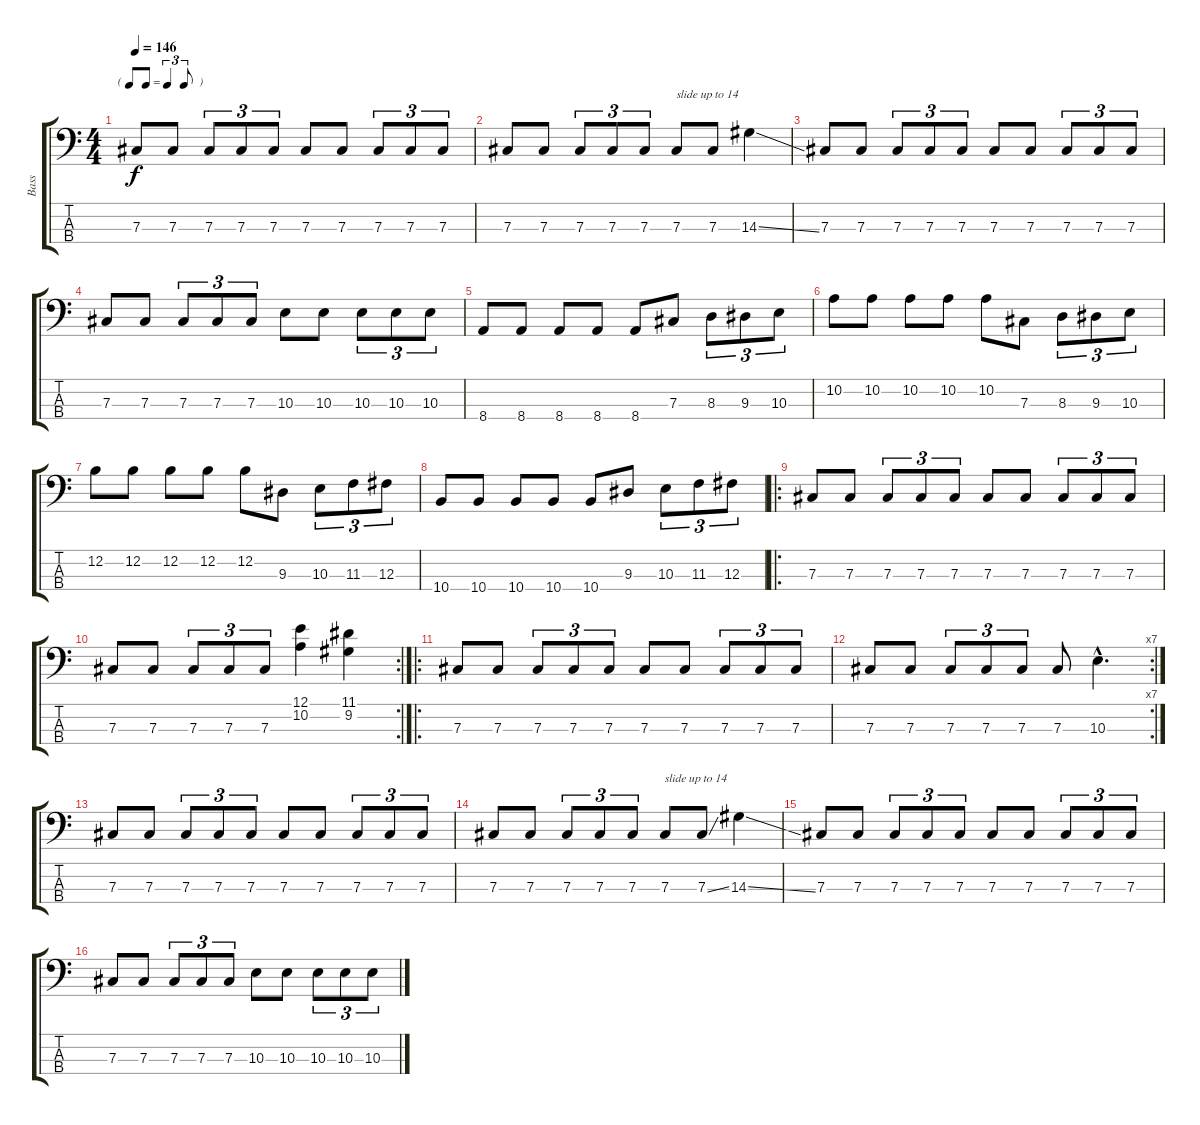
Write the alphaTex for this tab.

\track ("Bass" "Bass") {instrument electricbassfinger}
\staff {score tabs}
\tuning (E2 B1 Gb1 Db1) {hide}
\ts (4 4)
\tf triplet8th
\tempo 146
\clef f4
\ks c
7.3.8{dy f} 7.3.8 7.3.8{tu (3 2)} 7.3.8{tu (3 2)} 7.3.8{tu (3 2)} 7.3.8 7.3.8 7.3.8{tu (3 2)} 7.3.8{tu (3 2)} 7.3.8{tu (3 2)} |
7.3.8 7.3.8 7.3.8{tu (3 2)} 7.3.8{tu (3 2)} 7.3.8{tu (3 2)} 7.3.8{txt "slide up to 14"} 7.3.8 14.3{ss}.4 |
7.3.8 7.3.8 7.3.8{tu (3 2)} 7.3.8{tu (3 2)} 7.3.8{tu (3 2)} 7.3.8 7.3.8 7.3.8{tu (3 2)} 7.3.8{tu (3 2)} 7.3.8{tu (3 2)} |
7.3.8 7.3.8 7.3.8{tu (3 2)} 7.3.8{tu (3 2)} 7.3.8{tu (3 2)} 10.3.8 10.3.8 10.3.8{tu (3 2)} 10.3.8{tu (3 2)} 10.3.8{tu (3 2)} |
8.4.8 8.4.8 8.4.8 8.4.8 8.4.8 7.3.8 8.3.8{tu (3 2)} 9.3.8{tu (3 2)} 10.3.8{tu (3 2)} |
10.2.8 10.2.8 10.2.8 10.2.8 10.2.8 7.3.8 8.3.8{tu (3 2)} 9.3.8{tu (3 2)} 10.3.8{tu (3 2)} |
12.2.8 12.2.8 12.2.8 12.2.8 12.2.8 9.3.8 10.3.8{tu (3 2)} 11.3.8{tu (3 2)} 12.3.8{tu (3 2)} |
10.4.8 10.4.8 10.4.8 10.4.8 10.4.8 9.3.8 10.3.8{tu (3 2)} 11.3.8{tu (3 2)} 12.3.8{tu (3 2)} |
\ro
7.3.8 7.3.8 7.3.8{tu (3 2)} 7.3.8{tu (3 2)} 7.3.8{tu (3 2)} 7.3.8 7.3.8 7.3.8{tu (3 2)} 7.3.8{tu (3 2)} 7.3.8{tu (3 2)} |
\rc 2
7.3.8 7.3.8 7.3.8{tu (3 2)} 7.3.8{tu (3 2)} 7.3.8{tu (3 2)} (12.1 10.2).4 (11.1 9.2).4 |
\ro
7.3.8 7.3.8 7.3.8{tu (3 2)} 7.3.8{tu (3 2)} 7.3.8{tu (3 2)} 7.3.8 7.3.8 7.3.8{tu (3 2)} 7.3.8{tu (3 2)} 7.3.8{tu (3 2)} |
\rc 7
7.3.8 7.3.8 7.3.8{tu (3 2)} 7.3.8{tu (3 2)} 7.3.8{tu (3 2)} 7.3.8 10.3{hac}.4{d} |
7.3.8 7.3.8 7.3.8{tu (3 2)} 7.3.8{tu (3 2)} 7.3.8{tu (3 2)} 7.3.8 7.3.8 7.3.8{tu (3 2)} 7.3.8{tu (3 2)} 7.3.8{tu (3 2)} |
7.3.8 7.3.8 7.3.8{tu (3 2)} 7.3.8{tu (3 2)} 7.3.8{tu (3 2)} 7.3.8{txt "slide up to 14"} 7.3{ss}.8 14.3{ss}.4 |
7.3.8 7.3.8 7.3.8{tu (3 2)} 7.3.8{tu (3 2)} 7.3.8{tu (3 2)} 7.3.8 7.3.8 7.3.8{tu (3 2)} 7.3.8{tu (3 2)} 7.3.8{tu (3 2)} |
7.3.8 7.3.8 7.3.8{tu (3 2)} 7.3.8{tu (3 2)} 7.3.8{tu (3 2)} 10.3.8 10.3.8 10.3.8{tu (3 2)} 10.3.8{tu (3 2)} 10.3.8{tu (3 2)}
